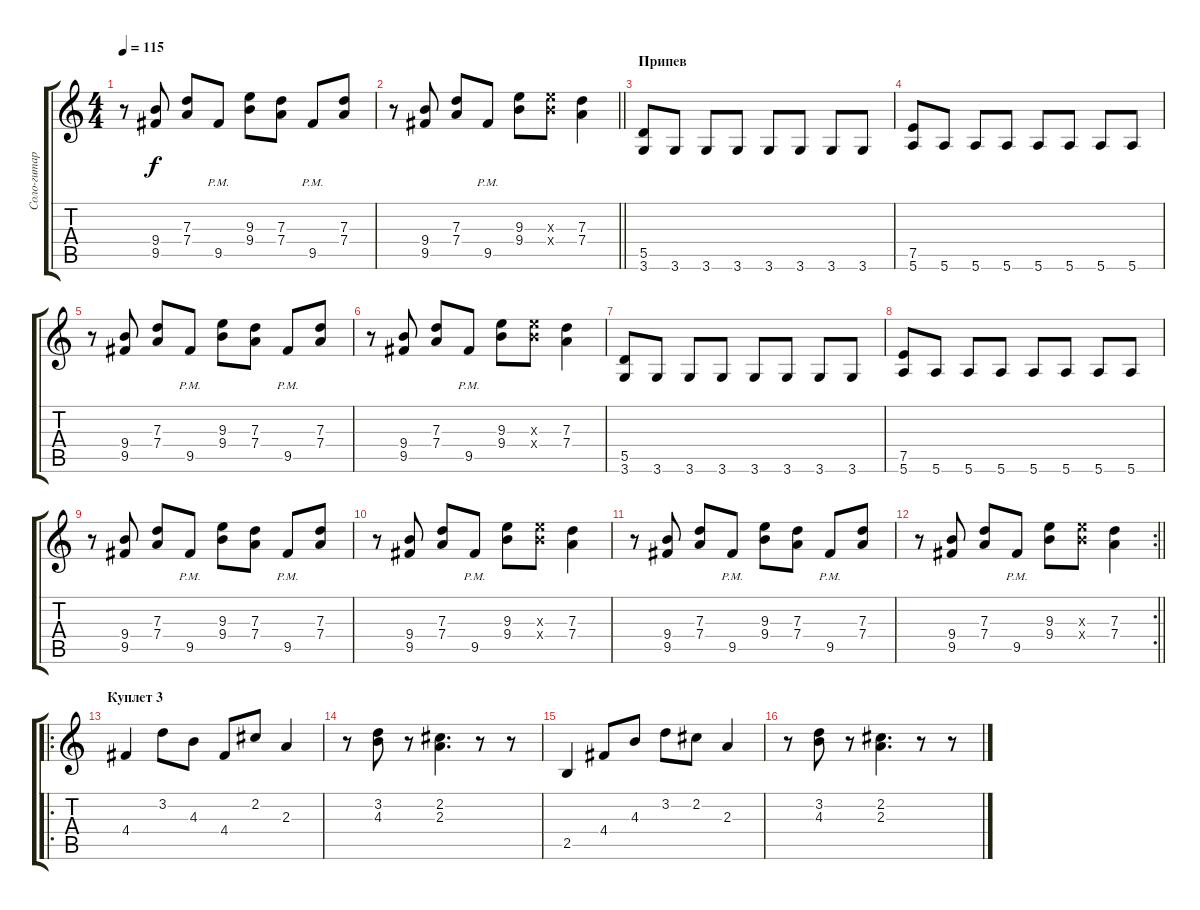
\track ("Соло-гитара" "Соло-гитар") {instrument distortionguitar}
\staff {score tabs}
\tuning (E4 B3 G3 D3 A2 E2) {hide}
\ts (4 4)
\tempo 115
\clef g2
\ks c
r.8{dy f} (9.4 9.5).8 (7.3 7.4).8 9.5{pm}.8 (9.3 9.4).8 (7.3 7.4).8 9.5{pm}.8 (7.3 7.4).8 |
\barLineRight lightlight
r.8 (9.4 9.5).8 (7.3 7.4).8 9.5{pm}.8 (9.3 9.4).8 (9.3{x} 9.4{x}).8 (7.3 7.4).4 |
\section ("" "Припев")
(5.5 3.6).8 3.6.8 3.6.8 3.6.8 3.6.8 3.6.8 3.6.8 3.6.8 |
(7.5 5.6).8 5.6.8 5.6.8 5.6.8 5.6.8 5.6.8 5.6.8 5.6.8 |
r.8 (9.4 9.5).8 (7.3 7.4).8 9.5{pm}.8 (9.3 9.4).8 (7.3 7.4).8 9.5{pm}.8 (7.3 7.4).8 |
r.8 (9.4 9.5).8 (7.3 7.4).8 9.5{pm}.8 (9.3 9.4).8 (9.3{x} 9.4{x}).8 (7.3 7.4).4 |
(5.5 3.6).8 3.6.8 3.6.8 3.6.8 3.6.8 3.6.8 3.6.8 3.6.8 |
(7.5 5.6).8 5.6.8 5.6.8 5.6.8 5.6.8 5.6.8 5.6.8 5.6.8 |
r.8 (9.4 9.5).8 (7.3 7.4).8 9.5{pm}.8 (9.3 9.4).8 (7.3 7.4).8 9.5{pm}.8 (7.3 7.4).8 |
r.8 (9.4 9.5).8 (7.3 7.4).8 9.5{pm}.8 (9.3 9.4).8 (9.3{x} 9.4{x}).8 (7.3 7.4).4 |
r.8 (9.4 9.5).8 (7.3 7.4).8 9.5{pm}.8 (9.3 9.4).8 (7.3 7.4).8 9.5{pm}.8 (7.3 7.4).8 |
\rc 2
\barLineRight lightlight
r.8 (9.4 9.5).8 (7.3 7.4).8 9.5{pm}.8 (9.3 9.4).8 (9.3{x} 9.4{x}).8 (7.3 7.4).4 |
\ro
\section ("" "Куплет 3")
4.4.4 3.2.8 4.3.8 4.4.8 2.2.8 2.3.4 |
r.8 (3.2 4.3).8 r.8 (2.2 2.3).4{d} r.8 r.8 |
2.5.4 4.4.8 4.3.8 3.2.8 2.2.8 2.3.4 |
r.8 (3.2 4.3).8 r.8 (2.2 2.3).4{d} r.8 r.8
